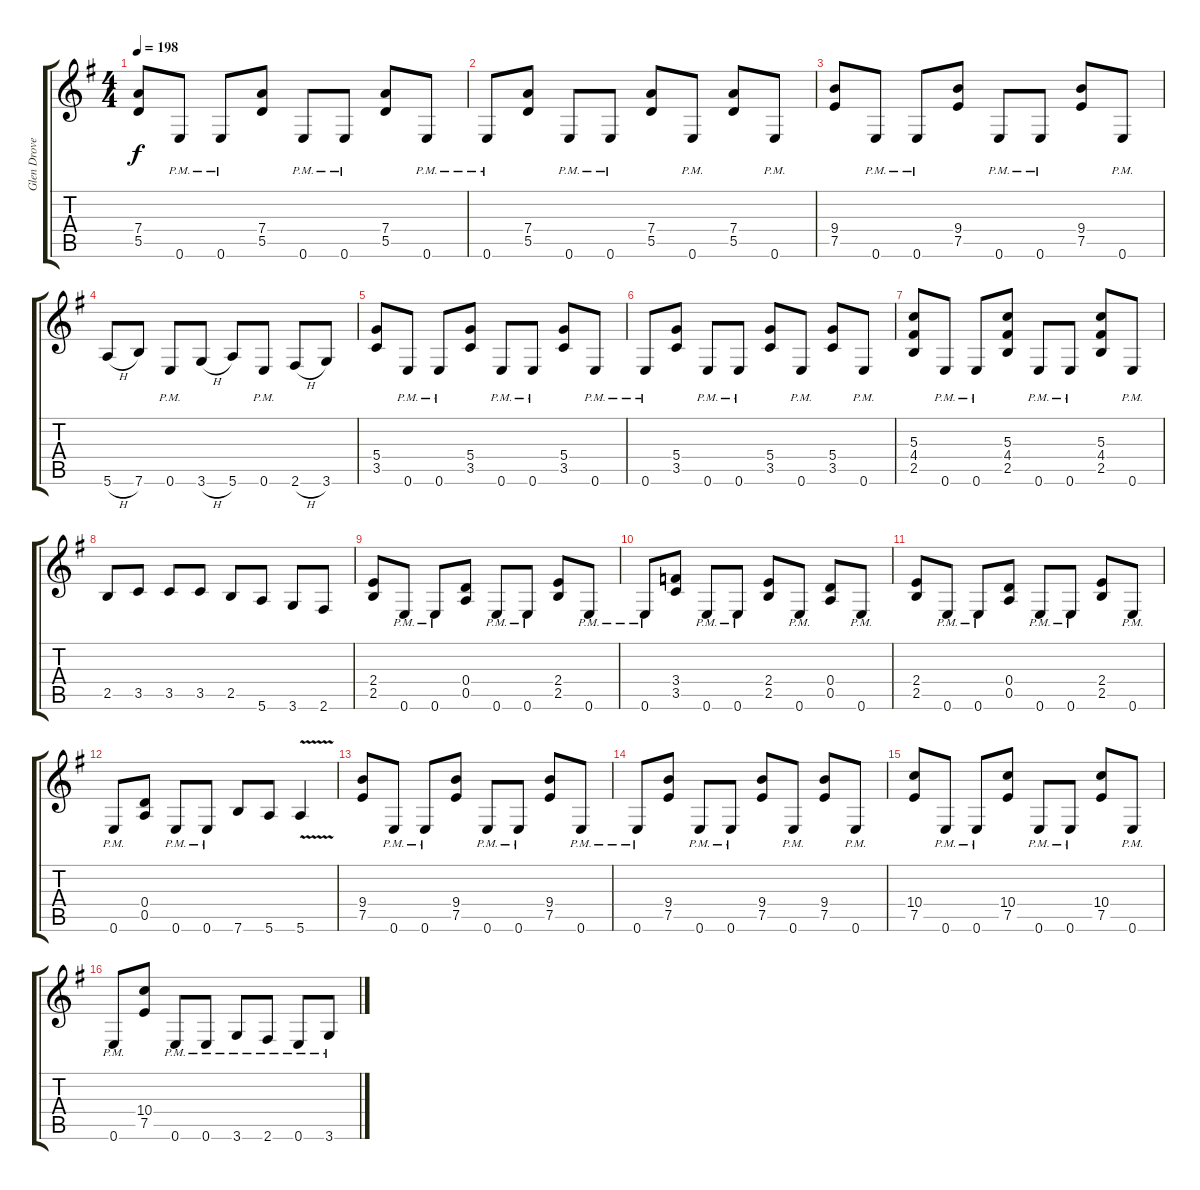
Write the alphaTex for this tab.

\track ("Glen Drover" "Glen Drove") {instrument overdrivenguitar}
\staff {score tabs}
\tuning (E4 B3 G3 D3 A2 E2) {hide}
\ts (4 4)
\tempo 198
\clef g2
\ks g
(7.4 5.5).8{dy f} 0.6{pm}.8 0.6{pm}.8 (7.4 5.5).8 0.6{pm}.8 0.6{pm}.8 (7.4 5.5).8 0.6{pm}.8 |
0.6{pm}.8 (7.4 5.5).8 0.6{pm}.8 0.6{pm}.8 (7.4 5.5).8 0.6{pm}.8 (7.4 5.5).8 0.6{pm}.8 |
(9.4 7.5).8 0.6{pm}.8 0.6{pm}.8 (9.4 7.5).8 0.6{pm}.8 0.6{pm}.8 (9.4 7.5).8 0.6{pm}.8 |
5.6{h}.8 7.6.8 0.6{pm}.8 3.6{h}.8 5.6.8 0.6{pm}.8 2.6{h}.8 3.6.8 |
(5.4 3.5).8 0.6{pm}.8 0.6{pm}.8 (5.4 3.5).8 0.6{pm}.8 0.6{pm}.8 (5.4 3.5).8 0.6{pm}.8 |
0.6{pm}.8 (5.4 3.5).8 0.6{pm}.8 0.6{pm}.8 (5.4 3.5).8 0.6{pm}.8 (5.4 3.5).8 0.6{pm}.8 |
(5.3 4.4 2.5).8 0.6{pm}.8 0.6{pm}.8 (5.3 4.4 2.5).8 0.6{pm}.8 0.6{pm}.8 (5.3 4.4 2.5).8 0.6{pm}.8 |
2.5.8 3.5.8 3.5.8 3.5.8 2.5.8 5.6.8 3.6.8 2.6.8 |
(2.4 2.5).8 0.6{pm}.8 0.6{pm}.8 (0.4 0.5).8 0.6{pm}.8 0.6{pm}.8 (2.4 2.5).8 0.6{pm}.8 |
0.6{pm}.8 (3.4 3.5).8 0.6{pm}.8 0.6{pm}.8 (2.4 2.5).8 0.6{pm}.8 (0.4 0.5).8 0.6{pm}.8 |
(2.4 2.5).8 0.6{pm}.8 0.6{pm}.8 (0.4 0.5).8 0.6{pm}.8 0.6{pm}.8 (2.4 2.5).8 0.6{pm}.8 |
0.6{pm}.8 (0.4 0.5).8 0.6{pm}.8 0.6{pm}.8 7.6.8 5.6.8 5.6{v}.4 |
(9.4 7.5).8 0.6{pm}.8 0.6{pm}.8 (9.4 7.5).8 0.6{pm}.8 0.6{pm}.8 (9.4 7.5).8 0.6{pm}.8 |
0.6{pm}.8 (9.4 7.5).8 0.6{pm}.8 0.6{pm}.8 (9.4 7.5).8 0.6{pm}.8 (9.4 7.5).8 0.6{pm}.8 |
(10.4 7.5).8 0.6{pm}.8 0.6{pm}.8 (10.4 7.5).8 0.6{pm}.8 0.6{pm}.8 (10.4 7.5).8 0.6{pm}.8 |
0.6{pm}.8 (10.4 7.5).8 0.6{pm}.8 0.6{pm}.8 3.6{pm}.8 2.6{pm}.8 0.6{pm}.8 3.6{pm}.8
